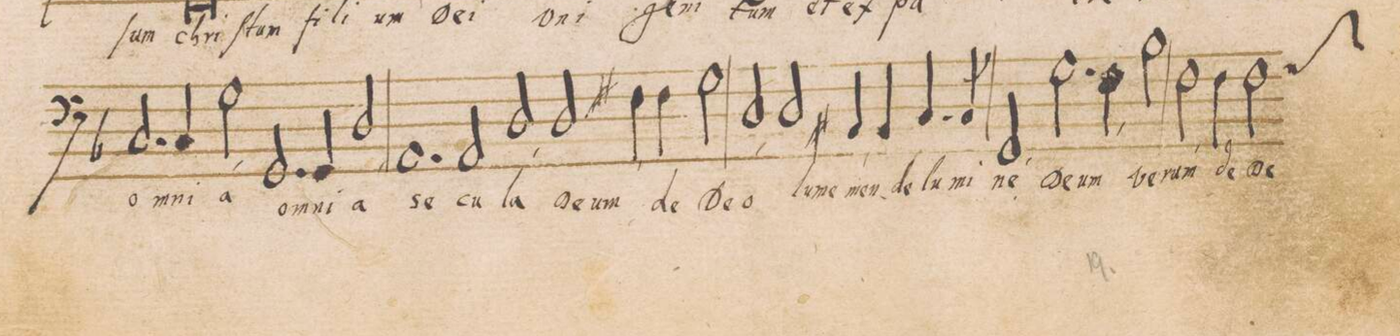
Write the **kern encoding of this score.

**kern	**text
*I"BASSUS	*
*clefF4	*
*k[b-]	*
*met(C)	*
*M2/1	*
2.C/	om-
4C/	-ni-
2G,\	-a
2.GG/	om-
=27-	=27-
4GG/	-ni-
2D,/	-a
1.AA	se-
=28-	=28-
2AA/	-cu-
2D,/	-la
2D/	De-
=29-	=29-
4F#X,\	-um
4F#\	de
2G\	De-
2D,/	-o
2D/	lu-
=30-	=30-
4BBn,/	-men
4BB/	de
4.C/	lu-
8C/	-mi-
2GG,/	-ne
2.G\	De-
=31-	=31-
4Fny,\	-um
2B-y\	ve-
2F,\	-rum
4F\	de
*custos:G	*
2F\	De-
=32-	=32-
*-	*-
